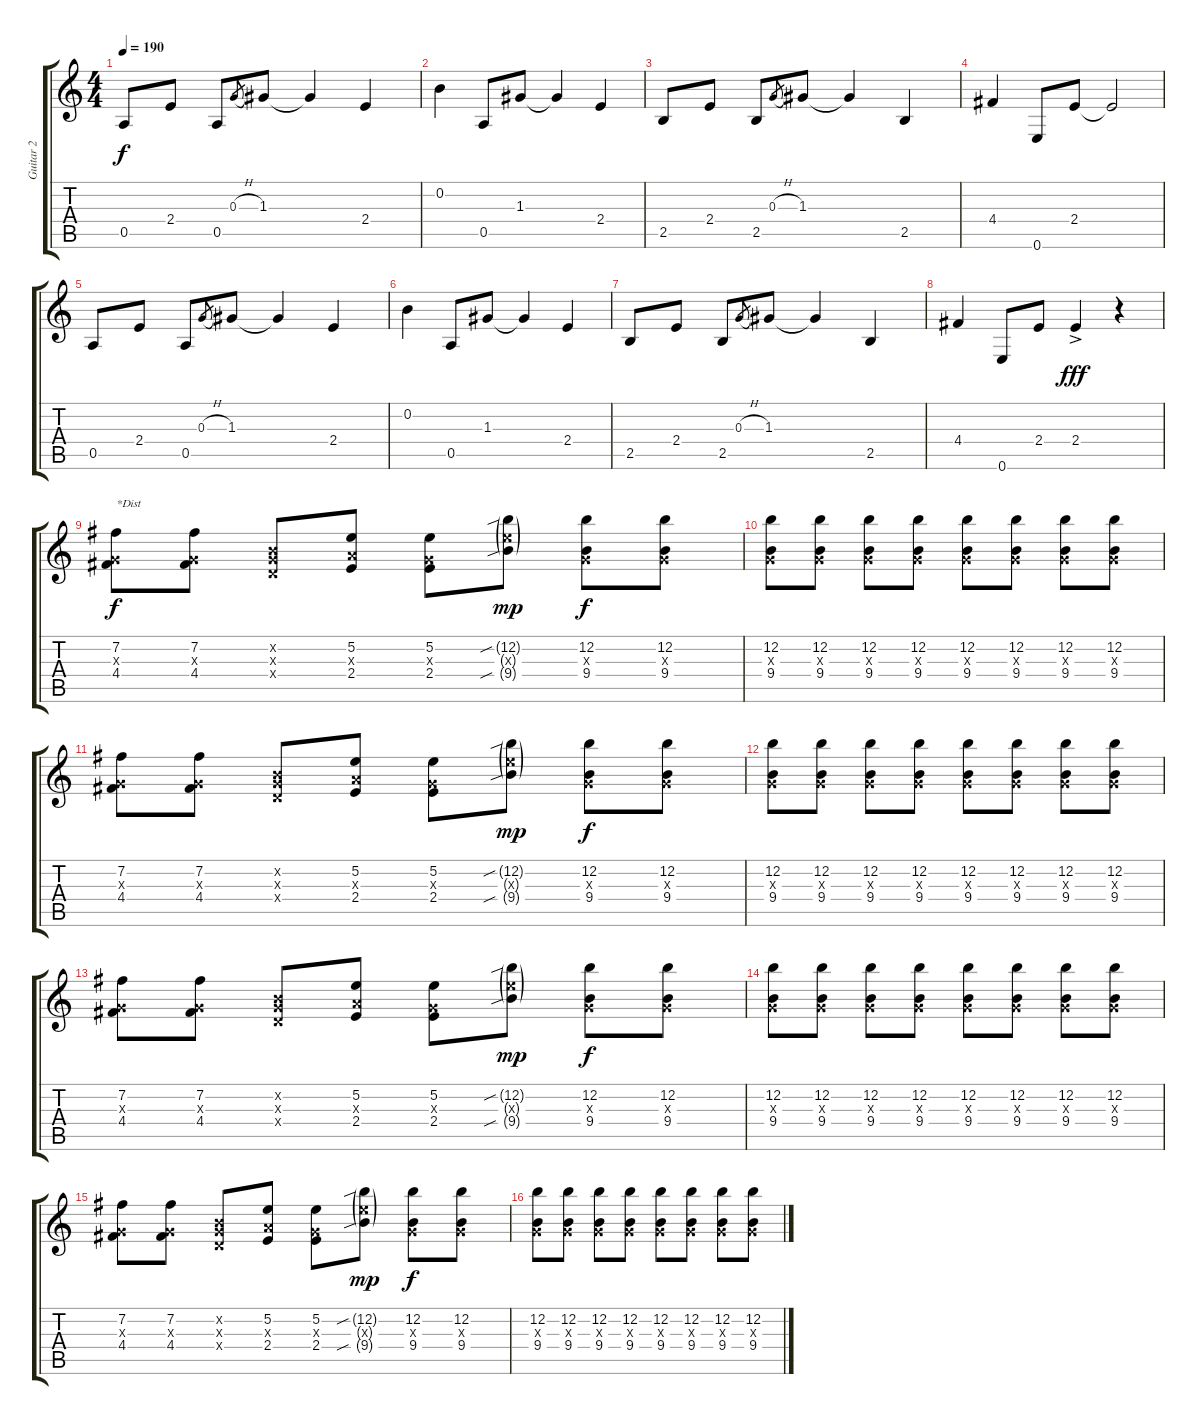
\track ("Guitar 2" "Guitar 2") {instrument distortionguitar}
\staff {score tabs}
\tuning (E4 B3 G3 D3 A2 E2) {hide}
\ts (4 4)
\tempo 190
\clef g2
\ks c
0.5.8{dy f} 2.4.8 0.5.8 0.3{h}.8{gr} 1.3.8 1.3{t}.4 2.4.4 |
0.2.4 0.5.8 1.3.8 1.3{t}.4 2.4.4 |
2.5.8 2.4.8 2.5.8 0.3{h}.8{gr} 1.3.8 1.3{t}.4 2.5.4 |
4.4.4 0.6.8 2.4.8 2.4{t}.2 |
0.5.8 2.4.8 0.5.8 0.3{h}.8{gr} 1.3.8 1.3{t}.4 2.4.4 |
0.2.4 0.5.8 1.3.8 1.3{t}.4 2.4.4 |
2.5.8 2.4.8 2.5.8 0.3{h}.8{gr} 1.3.8 1.3{t}.4 2.5.4 |
4.4.4 0.6.8 2.4.8 2.4{ac}.4{dy fff} r.4 |
(7.2 0.3{x} 4.4).8{txt "*Dist" dy f instrument distortionguitar} (7.2 0.3{x} 4.4).8 (0.2{x} 0.3{x} 0.4{x}).8 (5.2 2.3{x} 2.4).8 (5.2 0.3{x} 2.4).8 (12.2{sib g} 9.3{g x} 9.4{sib g}).8{dy mp} (12.2 0.3{x} 9.4).8{dy f} (12.2 0.3{x} 9.4).8 |
(12.2 0.3{x} 9.4).8 (12.2 0.3{x} 9.4).8 (12.2 0.3{x} 9.4).8 (12.2 0.3{x} 9.4).8 (12.2 0.3{x} 9.4).8 (12.2 0.3{x} 9.4).8 (12.2 0.3{x} 9.4).8 (12.2 0.3{x} 9.4).8 |
(7.2 0.3{x} 4.4).8 (7.2 0.3{x} 4.4).8 (0.2{x} 0.3{x} 0.4{x}).8 (5.2 2.3{x} 2.4).8 (5.2 0.3{x} 2.4).8 (12.2{sib g} 9.3{g x} 9.4{sib g}).8{dy mp} (12.2 0.3{x} 9.4).8{dy f} (12.2 0.3{x} 9.4).8 |
(12.2 0.3{x} 9.4).8 (12.2 0.3{x} 9.4).8 (12.2 0.3{x} 9.4).8 (12.2 0.3{x} 9.4).8 (12.2 0.3{x} 9.4).8 (12.2 0.3{x} 9.4).8 (12.2 0.3{x} 9.4).8 (12.2 0.3{x} 9.4).8 |
(7.2 0.3{x} 4.4).8 (7.2 0.3{x} 4.4).8 (0.2{x} 0.3{x} 0.4{x}).8 (5.2 2.3{x} 2.4).8 (5.2 0.3{x} 2.4).8 (12.2{sib g} 9.3{g x} 9.4{sib g}).8{dy mp} (12.2 0.3{x} 9.4).8{dy f} (12.2 0.3{x} 9.4).8 |
(12.2 0.3{x} 9.4).8 (12.2 0.3{x} 9.4).8 (12.2 0.3{x} 9.4).8 (12.2 0.3{x} 9.4).8 (12.2 0.3{x} 9.4).8 (12.2 0.3{x} 9.4).8 (12.2 0.3{x} 9.4).8 (12.2 0.3{x} 9.4).8 |
(7.2 0.3{x} 4.4).8 (7.2 0.3{x} 4.4).8 (0.2{x} 0.3{x} 0.4{x}).8 (5.2 2.3{x} 2.4).8 (5.2 0.3{x} 2.4).8 (12.2{sib g} 9.3{g x} 9.4{sib g}).8{dy mp} (12.2 0.3{x} 9.4).8{dy f} (12.2 0.3{x} 9.4).8 |
(12.2 0.3{x} 9.4).8 (12.2 0.3{x} 9.4).8 (12.2 0.3{x} 9.4).8 (12.2 0.3{x} 9.4).8 (12.2 0.3{x} 9.4).8 (12.2 0.3{x} 9.4).8 (12.2 0.3{x} 9.4).8 (12.2 0.3{x} 9.4).8
